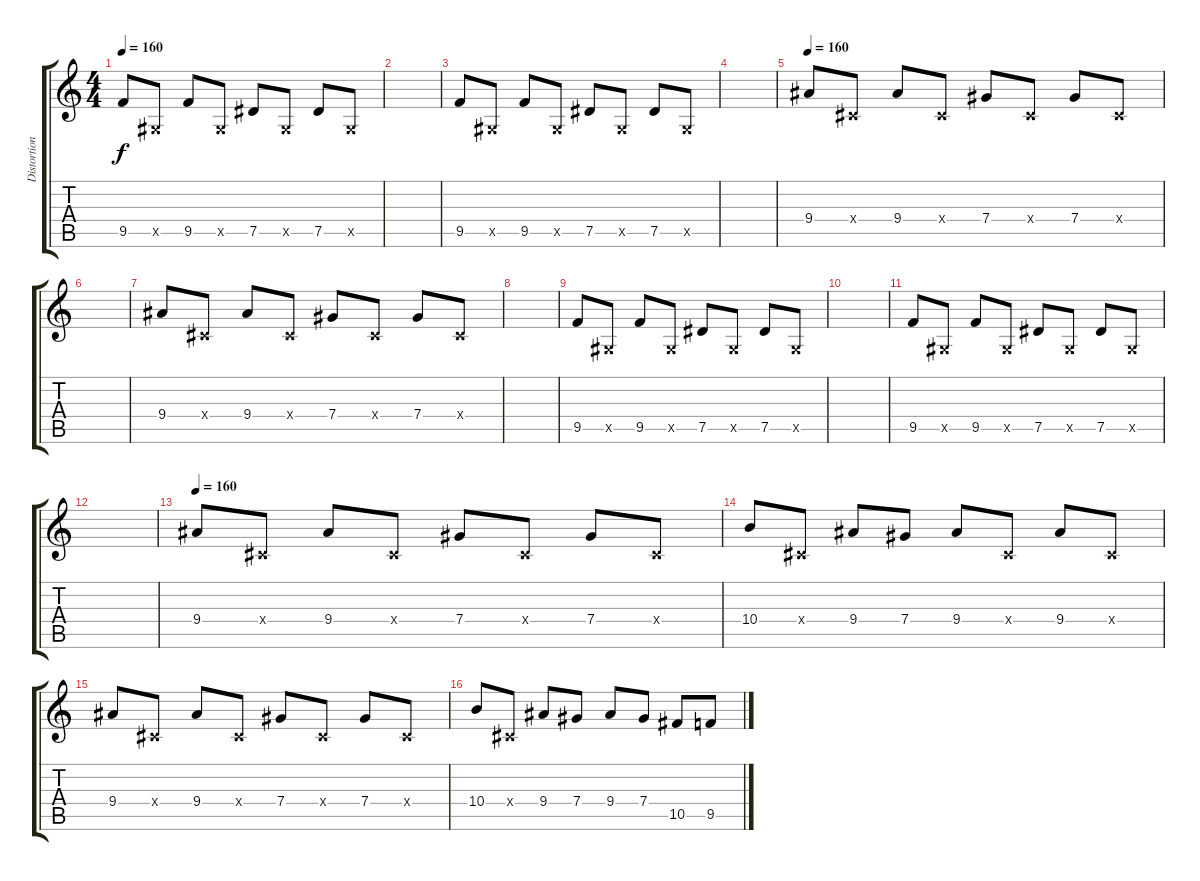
\track ("Distortion G" "Distortion") {instrument overdrivenguitar}
\staff {score tabs}
\tuning (Eb4 Bb3 Gb3 Db3 Ab2 Eb2) {hide}
\ts (4 4)
\tempo 160
\clef g2
\ks c
9.5.8{dy f} 0.5{x}.8 9.5.8 0.5{x}.8 7.5.8 0.5{x}.8 7.5.8 0.5{x}.8 |
|
9.5.8 0.5{x}.8 9.5.8 0.5{x}.8 7.5.8 0.5{x}.8 7.5.8 0.5{x}.8 |
|
\tempo 160
9.4.8 0.4{x}.8 9.4.8 0.4{x}.8 7.4.8 0.4{x}.8 7.4.8 0.4{x}.8 |
|
9.4.8 0.4{x}.8 9.4.8 0.4{x}.8 7.4.8 0.4{x}.8 7.4.8 0.4{x}.8 |
|
9.5.8 0.5{x}.8 9.5.8 0.5{x}.8 7.5.8 0.5{x}.8 7.5.8 0.5{x}.8 |
|
9.5.8 0.5{x}.8 9.5.8 0.5{x}.8 7.5.8 0.5{x}.8 7.5.8 0.5{x}.8 |
|
\tempo 160
9.4.8 0.4{x}.8 9.4.8 0.4{x}.8 7.4.8 0.4{x}.8 7.4.8 0.4{x}.8 |
10.4.8 0.4{x}.8 9.4.8 7.4.8 9.4.8 0.4{x}.8 9.4.8 0.4{x}.8 |
9.4.8 0.4{x}.8 9.4.8 0.4{x}.8 7.4.8 0.4{x}.8 7.4.8 0.4{x}.8 |
10.4.8 0.4{x}.8 9.4.8 7.4.8 9.4.8 7.4.8 10.5.8 9.5.8
